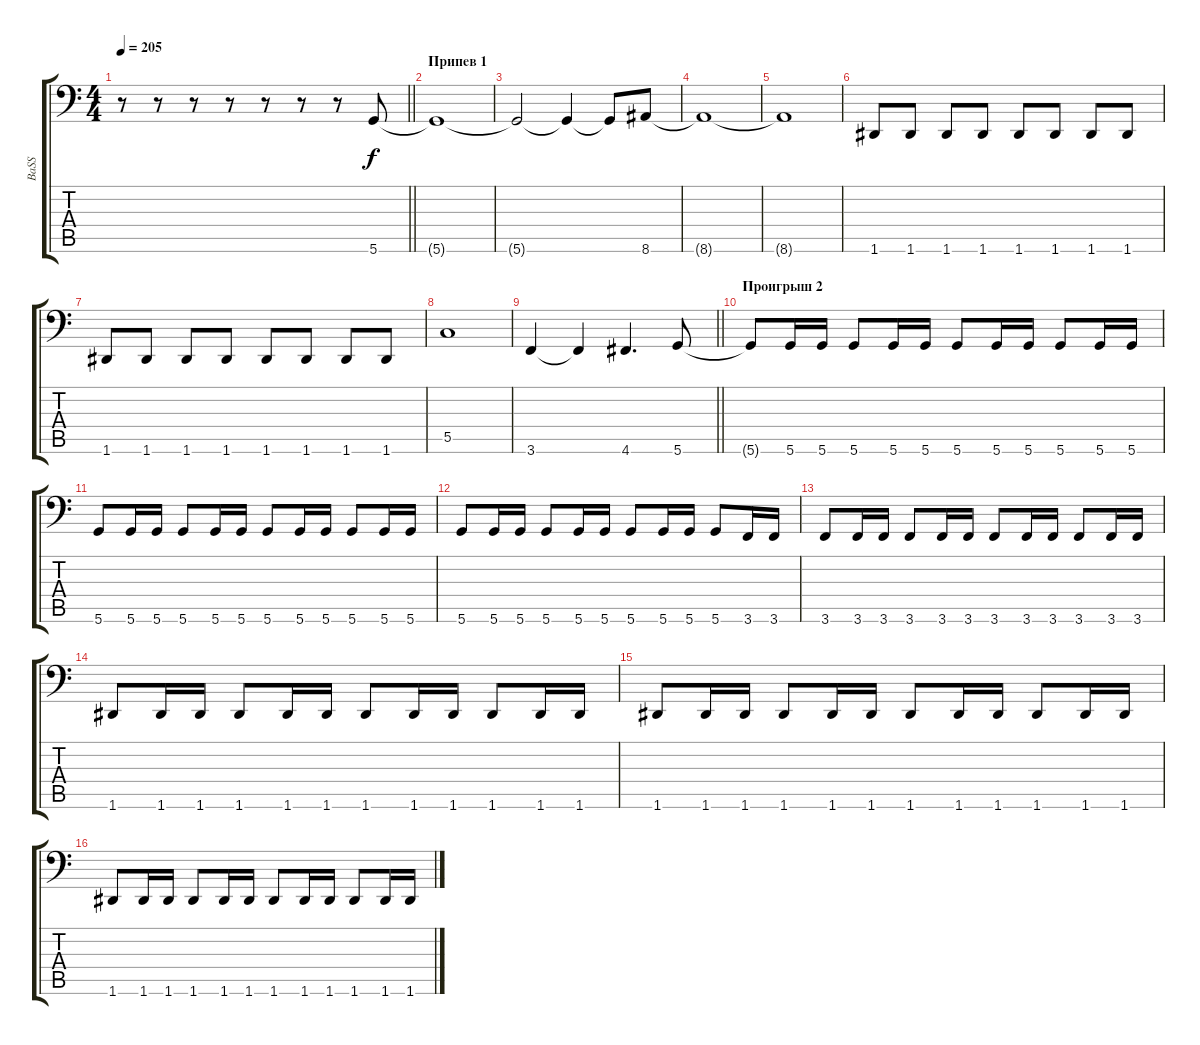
\track ("BaSS" "BaSS") {instrument electricbassfinger}
\staff {score tabs}
\tuning (D3 A2 F2 C2 G1 D1) {hide}
\ts (4 4)
\tempo 205
\clef f4
\barLineRight lightlight
\ks c
r.8{dy f} r.8 r.8 r.8 r.8 r.8 r.8 5.6.8 |
\section ("" "Припев 1")
5.6{t}.1 |
5.6{t}.2 5.6{t}.4 5.6{t}.8 8.6.8 |
8.6{t}.1 |
8.6{t}.1 |
1.6.8 1.6.8 1.6.8 1.6.8 1.6.8 1.6.8 1.6.8 1.6.8 |
1.6.8 1.6.8 1.6.8 1.6.8 1.6.8 1.6.8 1.6.8 1.6.8 |
5.5.1 |
\barLineRight lightlight
3.6.4 3.6{t}.4 4.6.4{d} 5.6.8 |
\section ("" "Проигрыш 2")
5.6{t}.8 5.6.16 5.6.16 5.6.8 5.6.16 5.6.16 5.6.8 5.6.16 5.6.16 5.6.8 5.6.16 5.6.16 |
5.6.8 5.6.16 5.6.16 5.6.8 5.6.16 5.6.16 5.6.8 5.6.16 5.6.16 5.6.8 5.6.16 5.6.16 |
5.6.8 5.6.16 5.6.16 5.6.8 5.6.16 5.6.16 5.6.8 5.6.16 5.6.16 5.6.8 3.6.16 3.6.16 |
3.6.8 3.6.16 3.6.16 3.6.8 3.6.16 3.6.16 3.6.8 3.6.16 3.6.16 3.6.8 3.6.16 3.6.16 |
1.6.8 1.6.16 1.6.16 1.6.8 1.6.16 1.6.16 1.6.8 1.6.16 1.6.16 1.6.8 1.6.16 1.6.16 |
1.6.8 1.6.16 1.6.16 1.6.8 1.6.16 1.6.16 1.6.8 1.6.16 1.6.16 1.6.8 1.6.16 1.6.16 |
1.6.8 1.6.16 1.6.16 1.6.8 1.6.16 1.6.16 1.6.8 1.6.16 1.6.16 1.6.8 1.6.16 1.6.16
